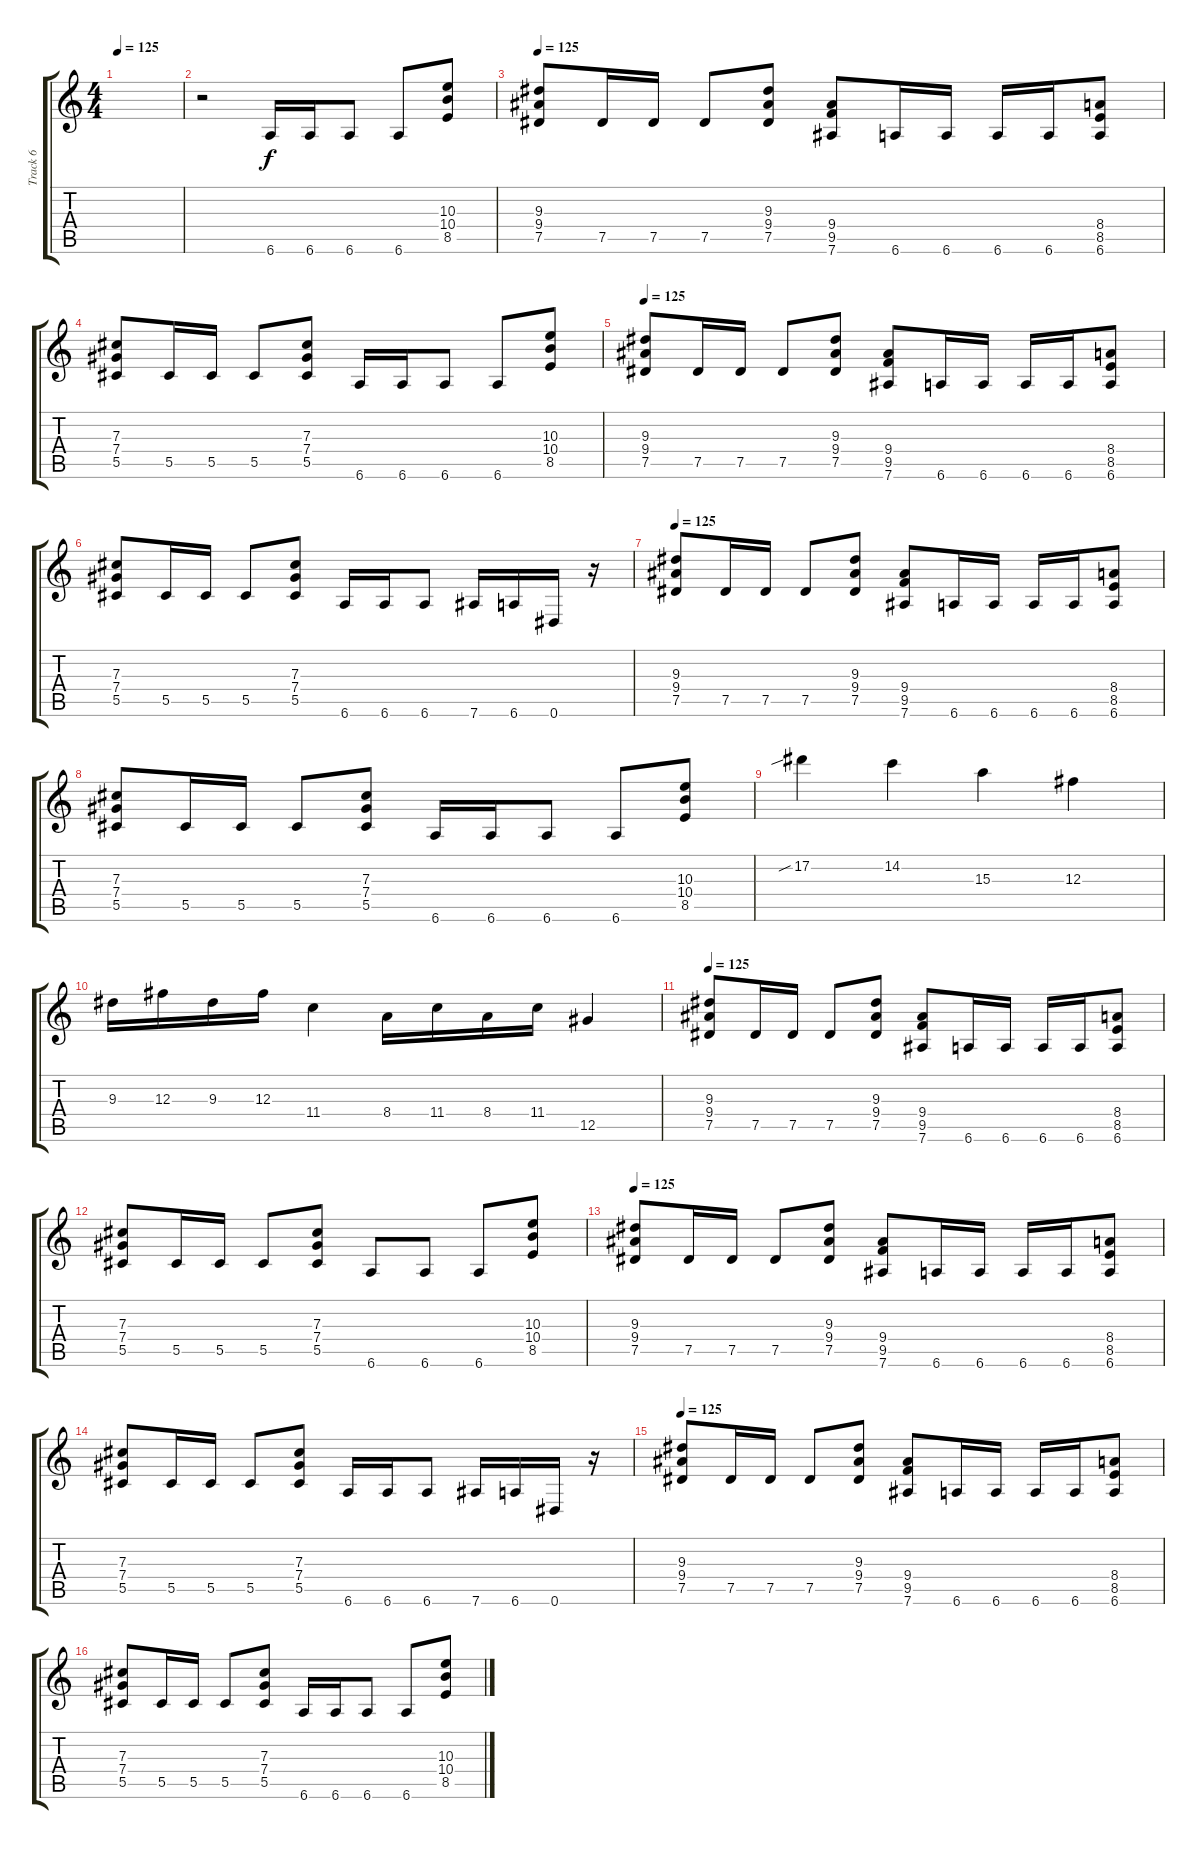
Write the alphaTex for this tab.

\track ("Track 6" "Track 6") {instrument distortionguitar}
\staff {score tabs}
\tuning (Eb4 Bb3 Gb3 Db3 Ab2 Eb2) {hide}
\ts (4 4)
\tempo 125
\clef g2
\ks c
|
r.2 6.6.16 6.6.16 6.6.8 6.6.8 (10.3 10.4 8.5).8 |
\tempo 125
(9.3 9.4 7.5).8 7.5.16 7.5.16 7.5.8 (9.3 9.4 7.5).8 (9.4 9.5 7.6).8 6.6.16 6.6.16 6.6.16 6.6.16 (8.4 8.5 6.6).8 |
(7.3 7.4 5.5).8 5.5.16 5.5.16 5.5.8 (7.3 7.4 5.5).8 6.6.16 6.6.16 6.6.8 6.6.8 (10.3 10.4 8.5).8 |
\tempo 125
(9.3 9.4 7.5).8 7.5.16 7.5.16 7.5.8 (9.3 9.4 7.5).8 (9.4 9.5 7.6).8 6.6.16 6.6.16 6.6.16 6.6.16 (8.4 8.5 6.6).8 |
(7.3 7.4 5.5).8 5.5.16 5.5.16 5.5.8 (7.3 7.4 5.5).8 6.6.16 6.6.16 6.6.8 7.6.16 6.6.16 0.6.16 r.16 |
\tempo 125
(9.3 9.4 7.5).8 7.5.16 7.5.16 7.5.8 (9.3 9.4 7.5).8 (9.4 9.5 7.6).8 6.6.16 6.6.16 6.6.16 6.6.16 (8.4 8.5 6.6).8 |
(7.3 7.4 5.5).8 5.5.16 5.5.16 5.5.8 (7.3 7.4 5.5).8 6.6.16 6.6.16 6.6.8 6.6.8 (10.3 10.4 8.5).8 |
17.2{sib}.4 14.2.4 15.3.4 12.3.4 |
9.3.16 12.3.16 9.3.16 12.3.16 11.4.4 8.4.16 11.4.16 8.4.16 11.4.16 12.5.4 |
\tempo 125
(9.3 9.4 7.5).8 7.5.16 7.5.16 7.5.8 (9.3 9.4 7.5).8 (9.4 9.5 7.6).8 6.6.16 6.6.16 6.6.16 6.6.16 (8.4 8.5 6.6).8 |
(7.3 7.4 5.5).8 5.5.16 5.5.16 5.5.8 (7.3 7.4 5.5).8 6.6.8 6.6.8 6.6.8 (10.3 10.4 8.5).8 |
\tempo 125
(9.3 9.4 7.5).8 7.5.16 7.5.16 7.5.8 (9.3 9.4 7.5).8 (9.4 9.5 7.6).8 6.6.16 6.6.16 6.6.16 6.6.16 (8.4 8.5 6.6).8 |
(7.3 7.4 5.5).8 5.5.16 5.5.16 5.5.8 (7.3 7.4 5.5).8 6.6.16 6.6.16 6.6.8 7.6.16 6.6.16 0.6.16 r.16 |
\tempo 125
(9.3 9.4 7.5).8 7.5.16 7.5.16 7.5.8 (9.3 9.4 7.5).8 (9.4 9.5 7.6).8 6.6.16 6.6.16 6.6.16 6.6.16 (8.4 8.5 6.6).8 |
(7.3 7.4 5.5).8 5.5.16 5.5.16 5.5.8 (7.3 7.4 5.5).8 6.6.16 6.6.16 6.6.8 6.6.8 (10.3 10.4 8.5).8
